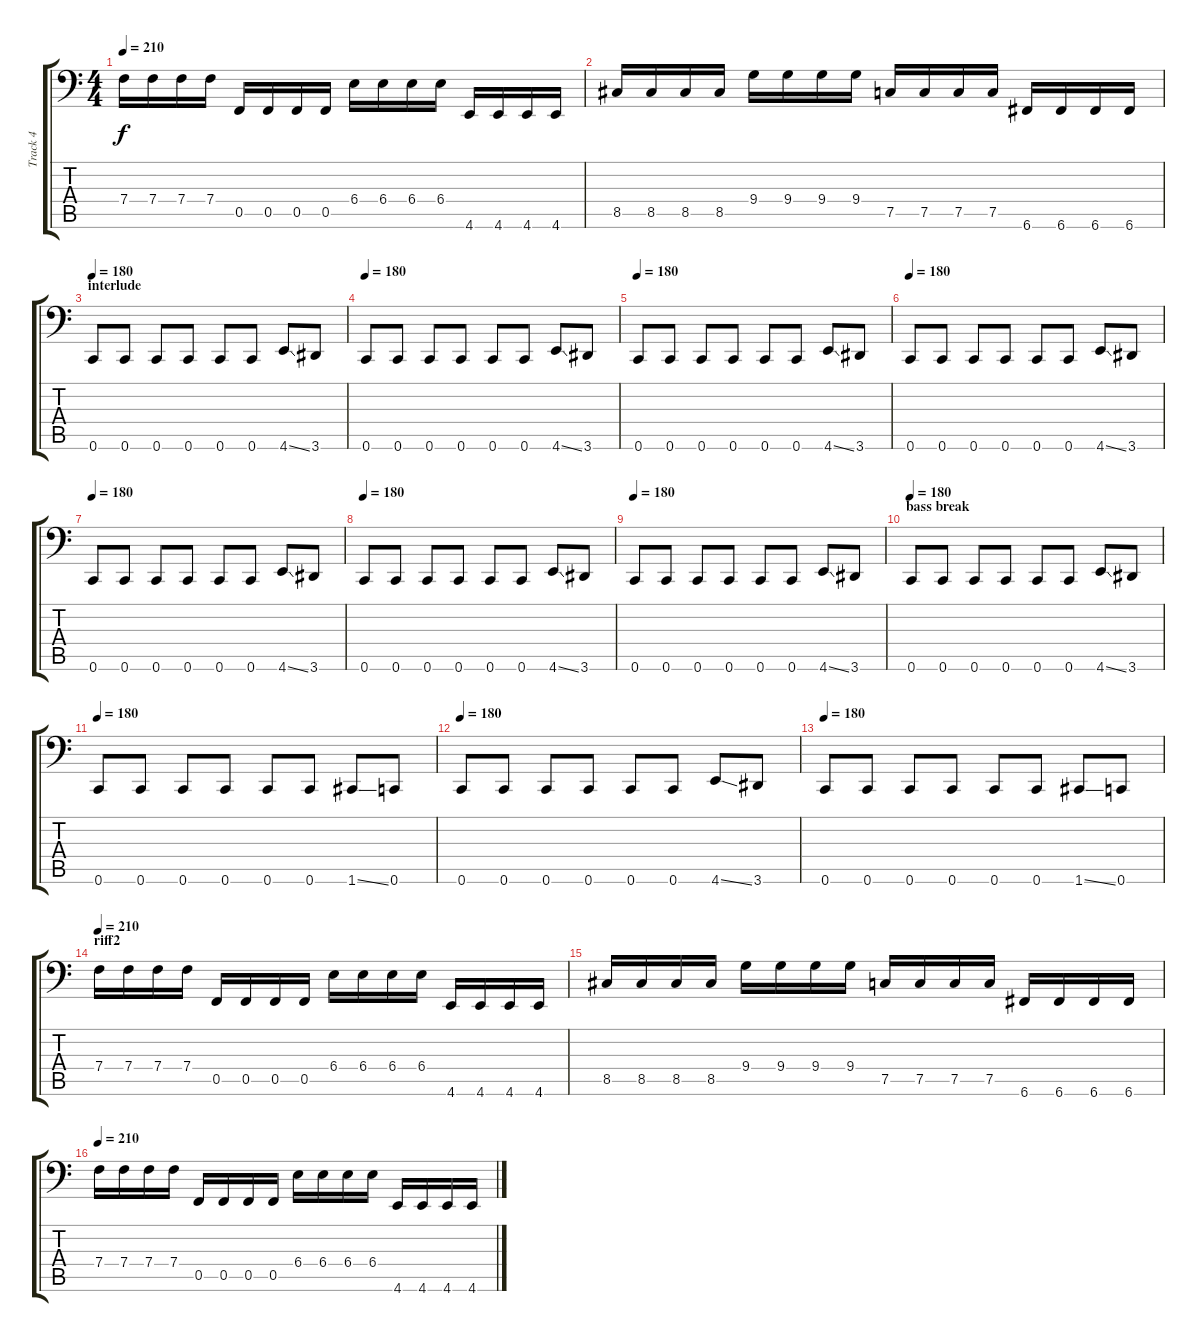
\track ("Track 4" "Track 4") {instrument electricbassfinger}
\staff {score tabs}
\tuning (C3 G2 Eb2 Bb1 F1 C1) {hide}
\ts (4 4)
\tempo 210
\clef f4
\ks c
7.4.16{dy f} 7.4.16 7.4.16 7.4.16 0.5.16 0.5.16 0.5.16 0.5.16 6.4.16 6.4.16 6.4.16 6.4.16 4.6.16 4.6.16 4.6.16 4.6.16 |
8.5.16 8.5.16 8.5.16 8.5.16 9.4.16 9.4.16 9.4.16 9.4.16 7.5.16 7.5.16 7.5.16 7.5.16 6.6.16 6.6.16 6.6.16 6.6.16 |
\section ("" "interlude")
\tempo 180
0.6.8 0.6.8 0.6.8 0.6.8 0.6.8 0.6.8 4.6{ss}.8 3.6.8 |
\tempo 180
0.6.8 0.6.8 0.6.8 0.6.8 0.6.8 0.6.8 4.6{ss}.8 3.6.8 |
\tempo 180
0.6.8 0.6.8 0.6.8 0.6.8 0.6.8 0.6.8 4.6{ss}.8 3.6.8 |
\tempo 180
0.6.8 0.6.8 0.6.8 0.6.8 0.6.8 0.6.8 4.6{ss}.8 3.6.8 |
\tempo 180
0.6.8 0.6.8 0.6.8 0.6.8 0.6.8 0.6.8 4.6{ss}.8 3.6.8 |
\tempo 180
0.6.8 0.6.8 0.6.8 0.6.8 0.6.8 0.6.8 4.6{ss}.8 3.6.8 |
\tempo 180
0.6.8 0.6.8 0.6.8 0.6.8 0.6.8 0.6.8 4.6{ss}.8 3.6.8 |
\section ("" "bass break")
\tempo 180
0.6.8 0.6.8 0.6.8 0.6.8 0.6.8 0.6.8 4.6{ss}.8 3.6.8 |
\tempo 180
0.6.8 0.6.8 0.6.8 0.6.8 0.6.8 0.6.8 1.6{ss}.8 0.6.8 |
\tempo 180
0.6.8 0.6.8 0.6.8 0.6.8 0.6.8 0.6.8 4.6{ss}.8 3.6.8 |
\tempo 180
0.6.8 0.6.8 0.6.8 0.6.8 0.6.8 0.6.8 1.6{ss}.8 0.6.8 |
\section ("" "riff2")
\tempo 210
7.4.16 7.4.16 7.4.16 7.4.16 0.5.16 0.5.16 0.5.16 0.5.16 6.4.16 6.4.16 6.4.16 6.4.16 4.6.16 4.6.16 4.6.16 4.6.16 |
8.5.16 8.5.16 8.5.16 8.5.16 9.4.16 9.4.16 9.4.16 9.4.16 7.5.16 7.5.16 7.5.16 7.5.16 6.6.16 6.6.16 6.6.16 6.6.16 |
\tempo 210
7.4.16 7.4.16 7.4.16 7.4.16 0.5.16 0.5.16 0.5.16 0.5.16 6.4.16 6.4.16 6.4.16 6.4.16 4.6.16 4.6.16 4.6.16 4.6.16
